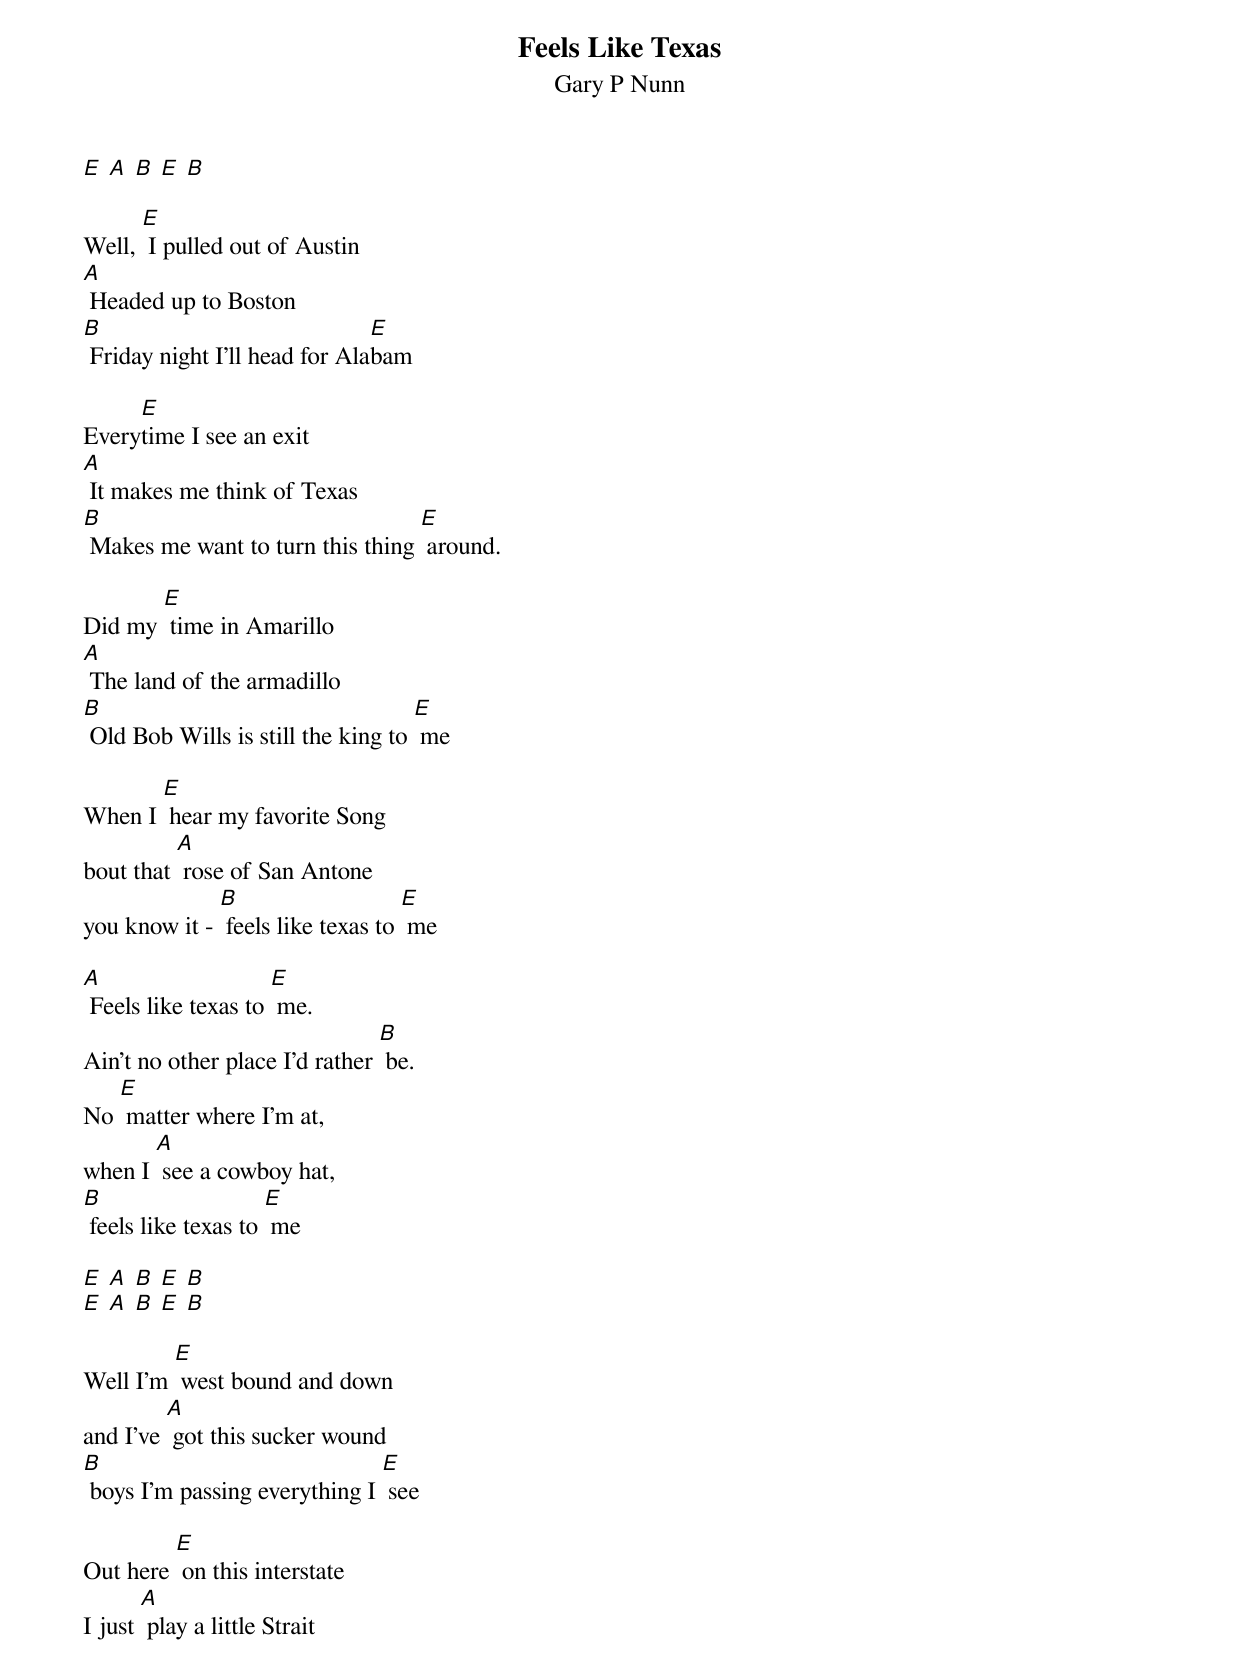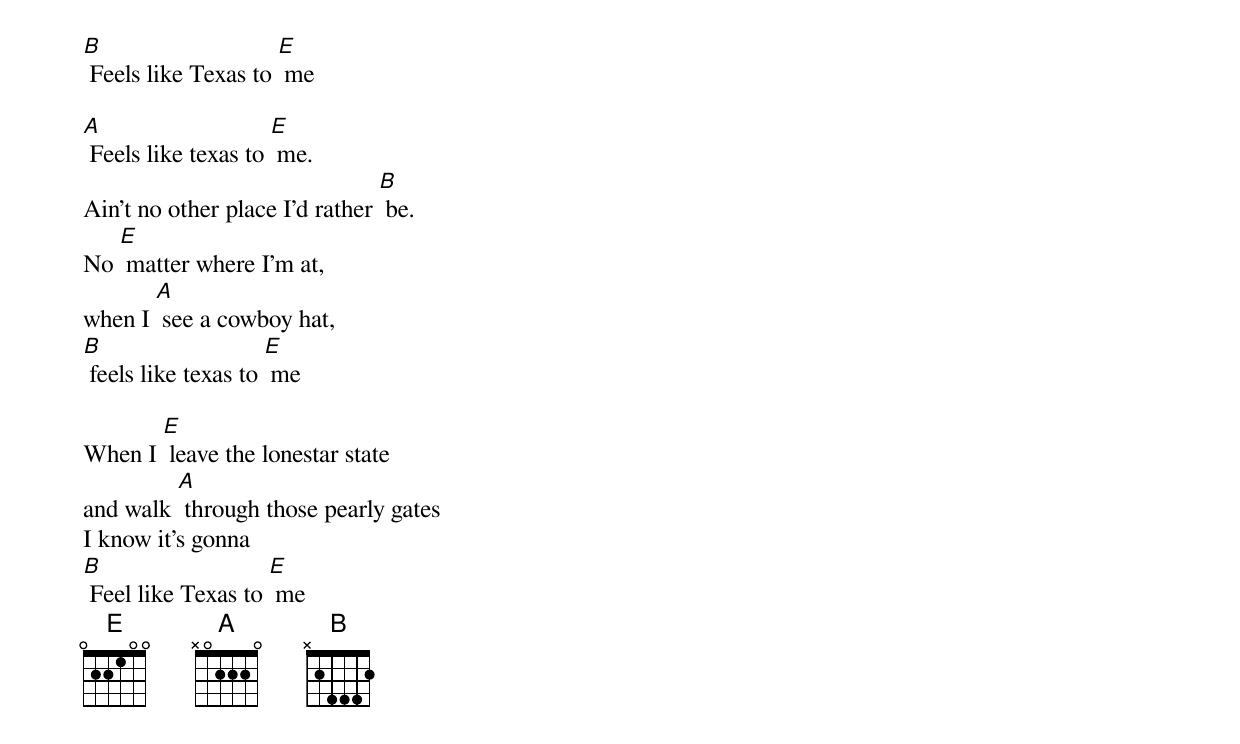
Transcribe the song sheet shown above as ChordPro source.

{t: Feels Like Texas}
{st: Gary P Nunn}

[E] [A] [B] [E] [B]

Well, [E] I pulled out of Austin
[A] Headed up to Boston
[B] Friday night I'll head for Ala[E]bam

Every[E]time I see an exit
[A] It makes me think of Texas
[B] Makes me want to turn this thing [E] around.

Did my [E] time in Amarillo
[A] The land of the armadillo
[B] Old Bob Wills is still the king to [E] me

When I [E] hear my favorite Song
bout that [A] rose of San Antone
you know it - [B] feels like texas to [E] me

[A] Feels like texas to [E] me.
Ain't no other place I'd rather [B] be.
No [E] matter where I'm at,
when I [A] see a cowboy hat,
[B] feels like texas to [E] me

[E] [A] [B] [E] [B]
[E] [A] [B] [E] [B]

Well I'm [E] west bound and down
and I've [A] got this sucker wound
[B] boys I'm passing everything I [E] see

Out here [E] on this interstate
I just [A] play a little Strait
[B] Feels like Texas to [E] me

[A] Feels like texas to [E] me.
Ain't no other place I'd rather [B] be.
No [E] matter where I'm at,
when I [A] see a cowboy hat,
[B] feels like texas to [E] me

When I [E] leave the lonestar state
and walk [A] through those pearly gates
I know it's gonna
[B] Feel like Texas to [E] me
